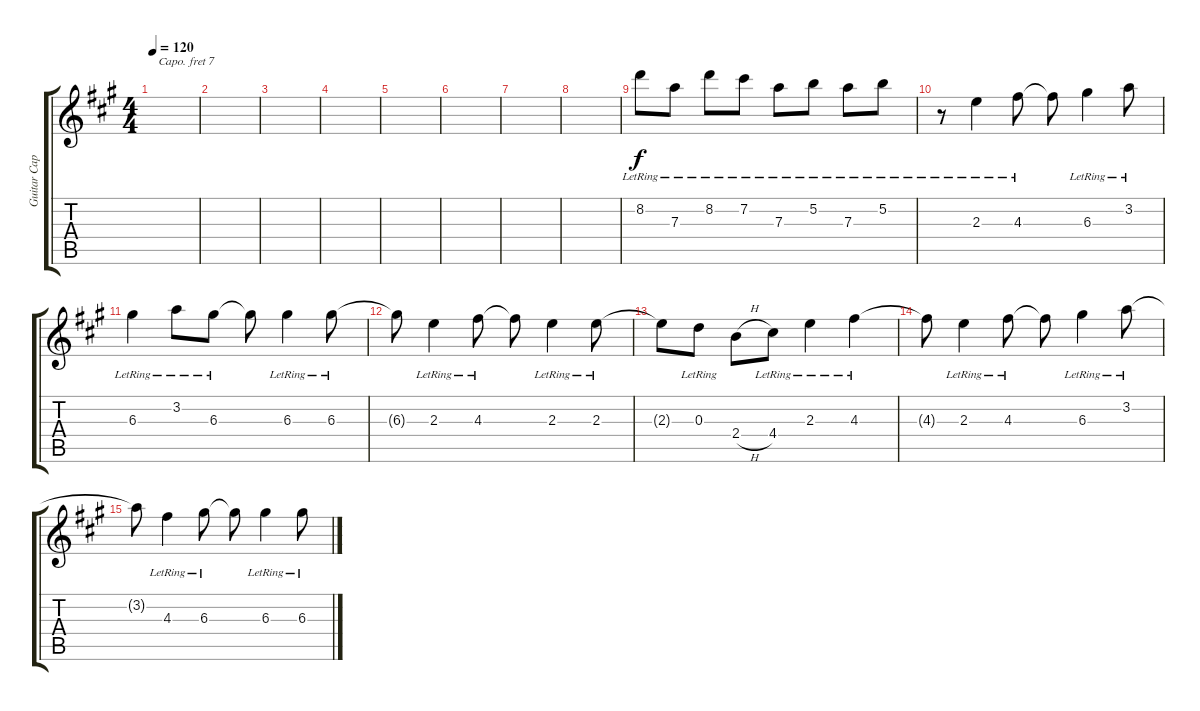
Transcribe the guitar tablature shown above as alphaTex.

\track ("Guitar Capo 7" "Guitar Cap") {instrument electricguitarjazz}
\staff {score tabs}
\capo 7
\tuning (E4 B3 G3 D3 A2 E2) {hide}
\ts (4 4)
\tempo 120
\clef g2
\ks a
|
|
|
|
|
|
|
|
8.2{lr}.8{volume 8} 7.3{lr}.8 8.2{lr}.8 7.2{lr}.8 7.3{lr}.8 5.2{lr}.8 7.3{lr}.8 5.2{lr}.8 |
r.8 2.3{lr}.4 4.3{lr}.8 4.3{t}.8 6.3{lr}.4 3.2{lr}.8 |
6.3{lr}.4 3.2{lr}.8 6.3{lr}.8 6.3{t}.8 6.3{lr}.4 6.3{lr}.8 |
6.3{t}.8 2.3{lr}.4 4.3{lr}.8 4.3{t}.8 2.3{lr}.4 2.3{lr}.8 |
2.3{t}.8 0.3{lr}.8 2.4{h}.8 4.4{lr}.8 2.3{lr}.4 4.3{lr}.4 |
4.3{t}.8 2.3{lr}.4 4.3{lr}.8 4.3{t}.8 6.3{lr}.4 3.2{lr}.8 |
3.2{t}.8 4.3{lr}.4 6.3{lr}.8 6.3{t}.8 6.3{lr}.4 6.3{lr}.8
